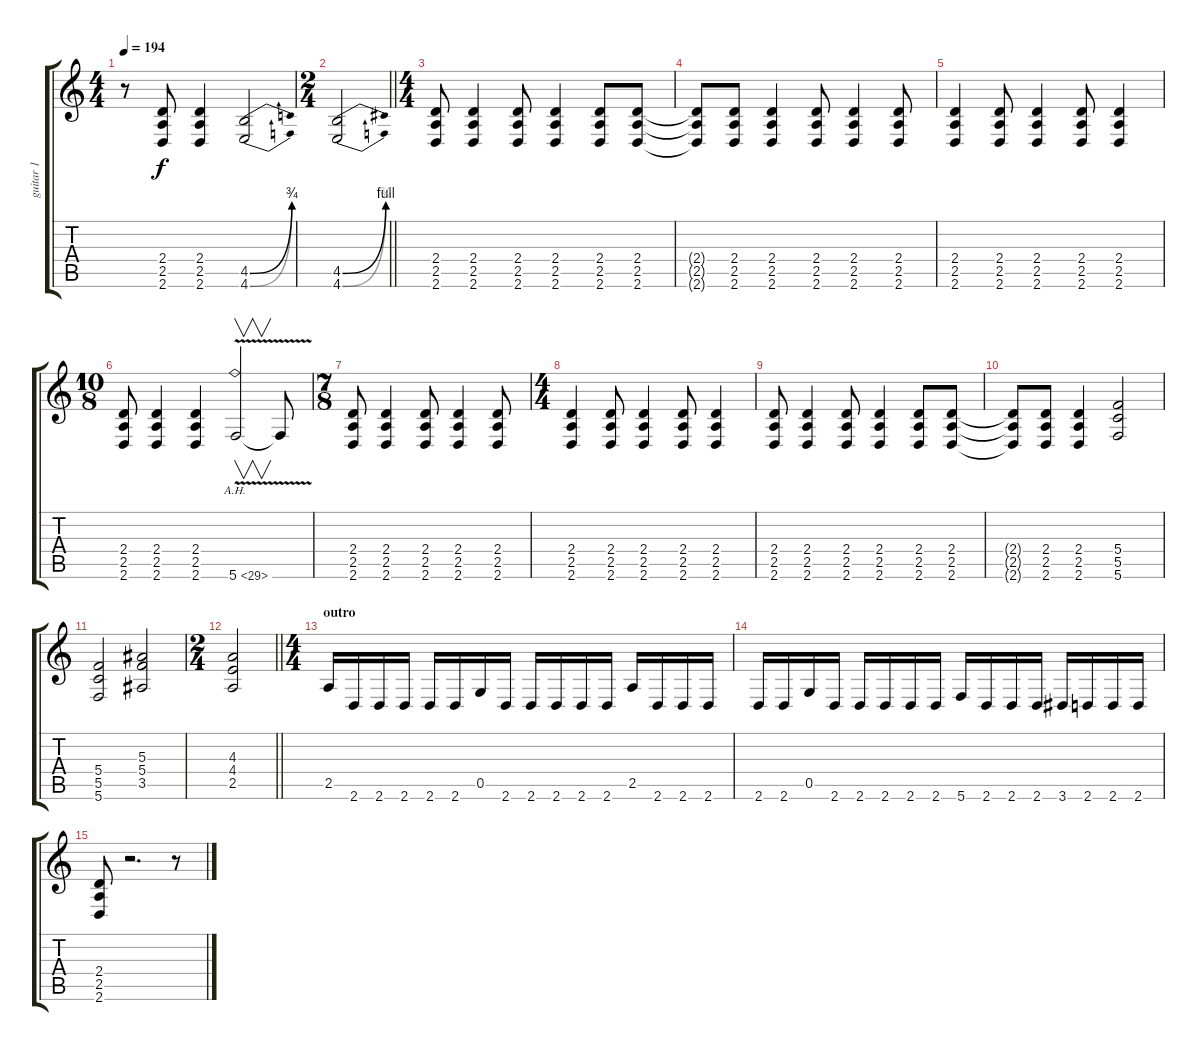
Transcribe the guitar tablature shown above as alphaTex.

\track ("guitar 1" "guitar 1") {instrument distortionguitar}
\staff {score tabs}
\tuning (D4 A3 F3 C3 G2 C2) {hide}
\ts (4 4)
\tempo 194
\clef g2
\ks c
r.8{dy f} (2.4 2.5 2.6).8 (2.4 2.5 2.6).4 (4.5{be (bend 0 0 60 3)} 4.6{be (bend 0 0 60 3)}).2 |
\ts (2 4)
\barLineRight lightlight
(4.5{be (bend 0 0 60 4)} 4.6{be (bend 0 0 60 3)}).2 |
\ts (4 4)
(2.4 2.5 2.6).8 (2.4 2.5 2.6).4 (2.4 2.5 2.6).8 (2.4 2.5 2.6).4 (2.4 2.5 2.6).8 (2.4 2.5 2.6).8 |
(2.4{t} 2.5{t} 2.6{t}).8 (2.4 2.5 2.6).8 (2.4 2.5 2.6).4 (2.4 2.5 2.6).8 (2.4 2.5 2.6).4 (2.4 2.5 2.6).8 |
(2.4 2.5 2.6).4 (2.4 2.5 2.6).8 (2.4 2.5 2.6).4 (2.4 2.5 2.6).8 (2.4 2.5 2.6).4 |
\ts (10 8)
(2.4 2.5 2.6).8 (2.4 2.5 2.6).4 (2.4 2.5 2.6).4 5.6{ah 24 v}.2{v} 5.6{t}.8 |
\ts (7 8)
(2.4 2.5 2.6).8 (2.4 2.5 2.6).4 (2.4 2.5 2.6).8 (2.4 2.5 2.6).4 (2.4 2.5 2.6).8 |
\ts (4 4)
(2.4 2.5 2.6).4 (2.4 2.5 2.6).8 (2.4 2.5 2.6).4 (2.4 2.5 2.6).8 (2.4 2.5 2.6).4 |
(2.4 2.5 2.6).8 (2.4 2.5 2.6).4 (2.4 2.5 2.6).8 (2.4 2.5 2.6).4 (2.4 2.5 2.6).8 (2.4 2.5 2.6).8 |
(2.4{t} 2.5{t} 2.6{t}).8 (2.4 2.5 2.6).8 (2.4 2.5 2.6).4 (5.4 5.5 5.6).2 |
(5.4 5.5 5.6).2 (5.3 5.4 3.5).2 |
\ts (2 4)
\barLineRight lightlight
(4.3 4.4 2.5).2 |
\ts (4 4)
\section ("" "outro")
2.5.16 2.6.16 2.6.16 2.6.16 2.6.16 2.6.16 0.5.16 2.6.16 2.6.16 2.6.16 2.6.16 2.6.16 2.5.16 2.6.16 2.6.16 2.6.16 |
2.6.16 2.6.16 0.5.16 2.6.16 2.6.16 2.6.16 2.6.16 2.6.16 5.6.16 2.6.16 2.6.16 2.6.16 3.6.16 2.6.16 2.6.16 2.6.16 |
(2.4 2.5 2.6).8 r.2{d} r.8
